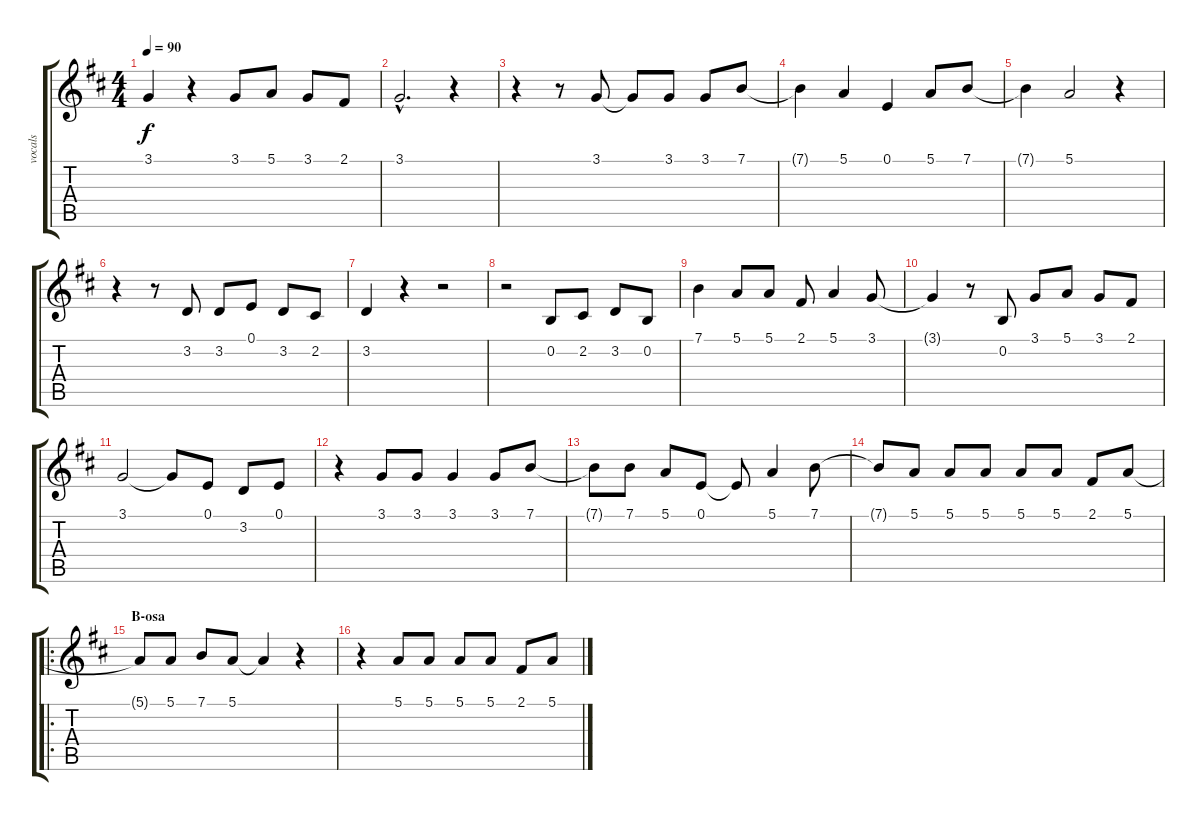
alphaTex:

\track ("vocals" "vocals") {instrument brightacousticpiano}
\staff {score tabs}
\tuning (E4 B3 G3 D3 A2 E2) {hide}
\ts (4 4)
\tempo 90
\clef g2
\ks d
3.1{t}.4{dy f} r.4 3.1.8 5.1.8 3.1.8 2.1.8 |
3.1{hac}.2{d} r.4 |
r.4 r.8 3.1.8 3.1{t}.8 3.1.8 3.1.8 7.1.8 |
7.1{t}.4 5.1.4 0.1.4 5.1.8 7.1.8 |
7.1{t}.4 5.1.2 r.4 |
r.4 r.8 3.2.8 3.2.8 0.1.8 3.2.8 2.2.8 |
3.2.4 r.4 r.2 |
r.2 0.2.8 2.2.8 3.2.8 0.2.8 |
7.1.4 5.1.8 5.1.8 2.1.8 5.1.4 3.1.8 |
3.1{t}.4 r.8 0.2.8 3.1.8 5.1.8 3.1.8 2.1.8 |
3.1.2 3.1{t}.8 0.1.8 3.2.8 0.1.8 |
r.4 3.1.8 3.1.8 3.1.4 3.1.8 7.1.8 |
7.1{t}.8 7.1.8 5.1.8 0.1.8 0.1{t}.8 5.1.4 7.1.8 |
7.1{t}.8 5.1.8 5.1.8 5.1.8 5.1.8 5.1.8 2.1.8 5.1.8 |
\ro
\section ("" "B-osa")
5.1{t}.8 5.1.8 7.1.8 5.1.8 5.1{t}.4 r.4 |
r.4 5.1.8 5.1.8 5.1.8 5.1.8 2.1.8 5.1.8
